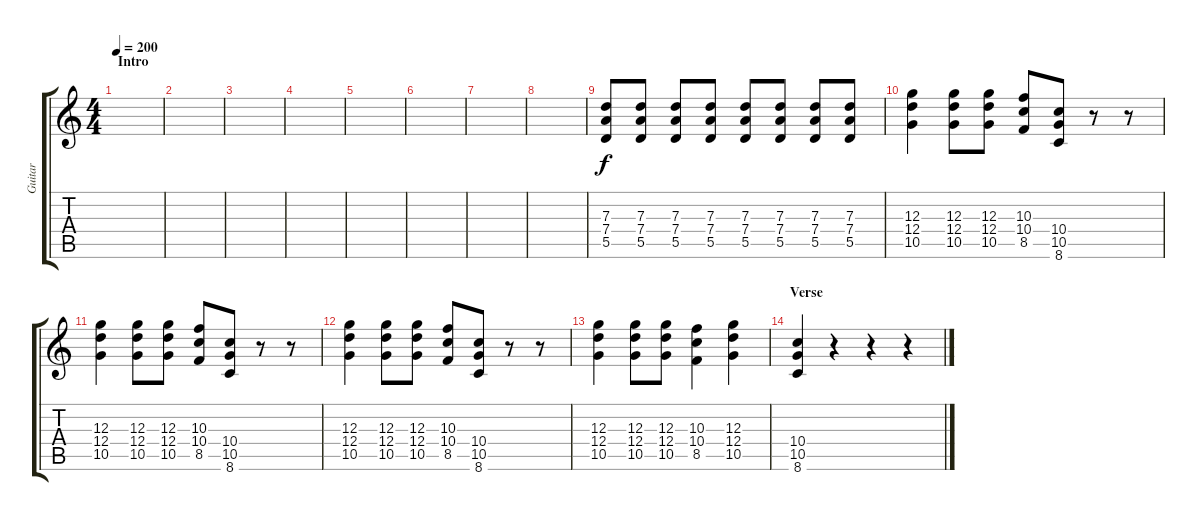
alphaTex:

\track ("Guitar" "Guitar") {instrument distortionguitar}
\staff {score tabs}
\tuning (E4 B3 G3 D3 A2 E2) {hide}
\ts (4 4)
\section ("" "Intro")
\tempo 200
\clef g2
\ks c
|
|
|
|
|
|
|
|
(7.3 7.4 5.5).8 (7.3 7.4 5.5).8 (7.3 7.4 5.5).8 (7.3 7.4 5.5).8 (7.3 7.4 5.5).8 (7.3 7.4 5.5).8 (7.3 7.4 5.5).8 (7.3 7.4 5.5).8 |
(12.3 12.4 10.5).4 (12.3 12.4 10.5).8 (12.3 12.4 10.5).8 (10.3 10.4 8.5).8 (10.4 10.5 8.6).8 r.8 r.8 |
(12.3 12.4 10.5).4 (12.3 12.4 10.5).8 (12.3 12.4 10.5).8 (10.3 10.4 8.5).8 (10.4 10.5 8.6).8 r.8 r.8 |
(12.3 12.4 10.5).4 (12.3 12.4 10.5).8 (12.3 12.4 10.5).8 (10.3 10.4 8.5).8 (10.4 10.5 8.6).8 r.8 r.8 |
(12.3 12.4 10.5).4 (12.3 12.4 10.5).8 (12.3 12.4 10.5).8 (10.3 10.4 8.5).4 (12.3 12.4 10.5).4 |
\section ("" "Verse")
(10.4 10.5 8.6).4 r.4 r.4 r.4
